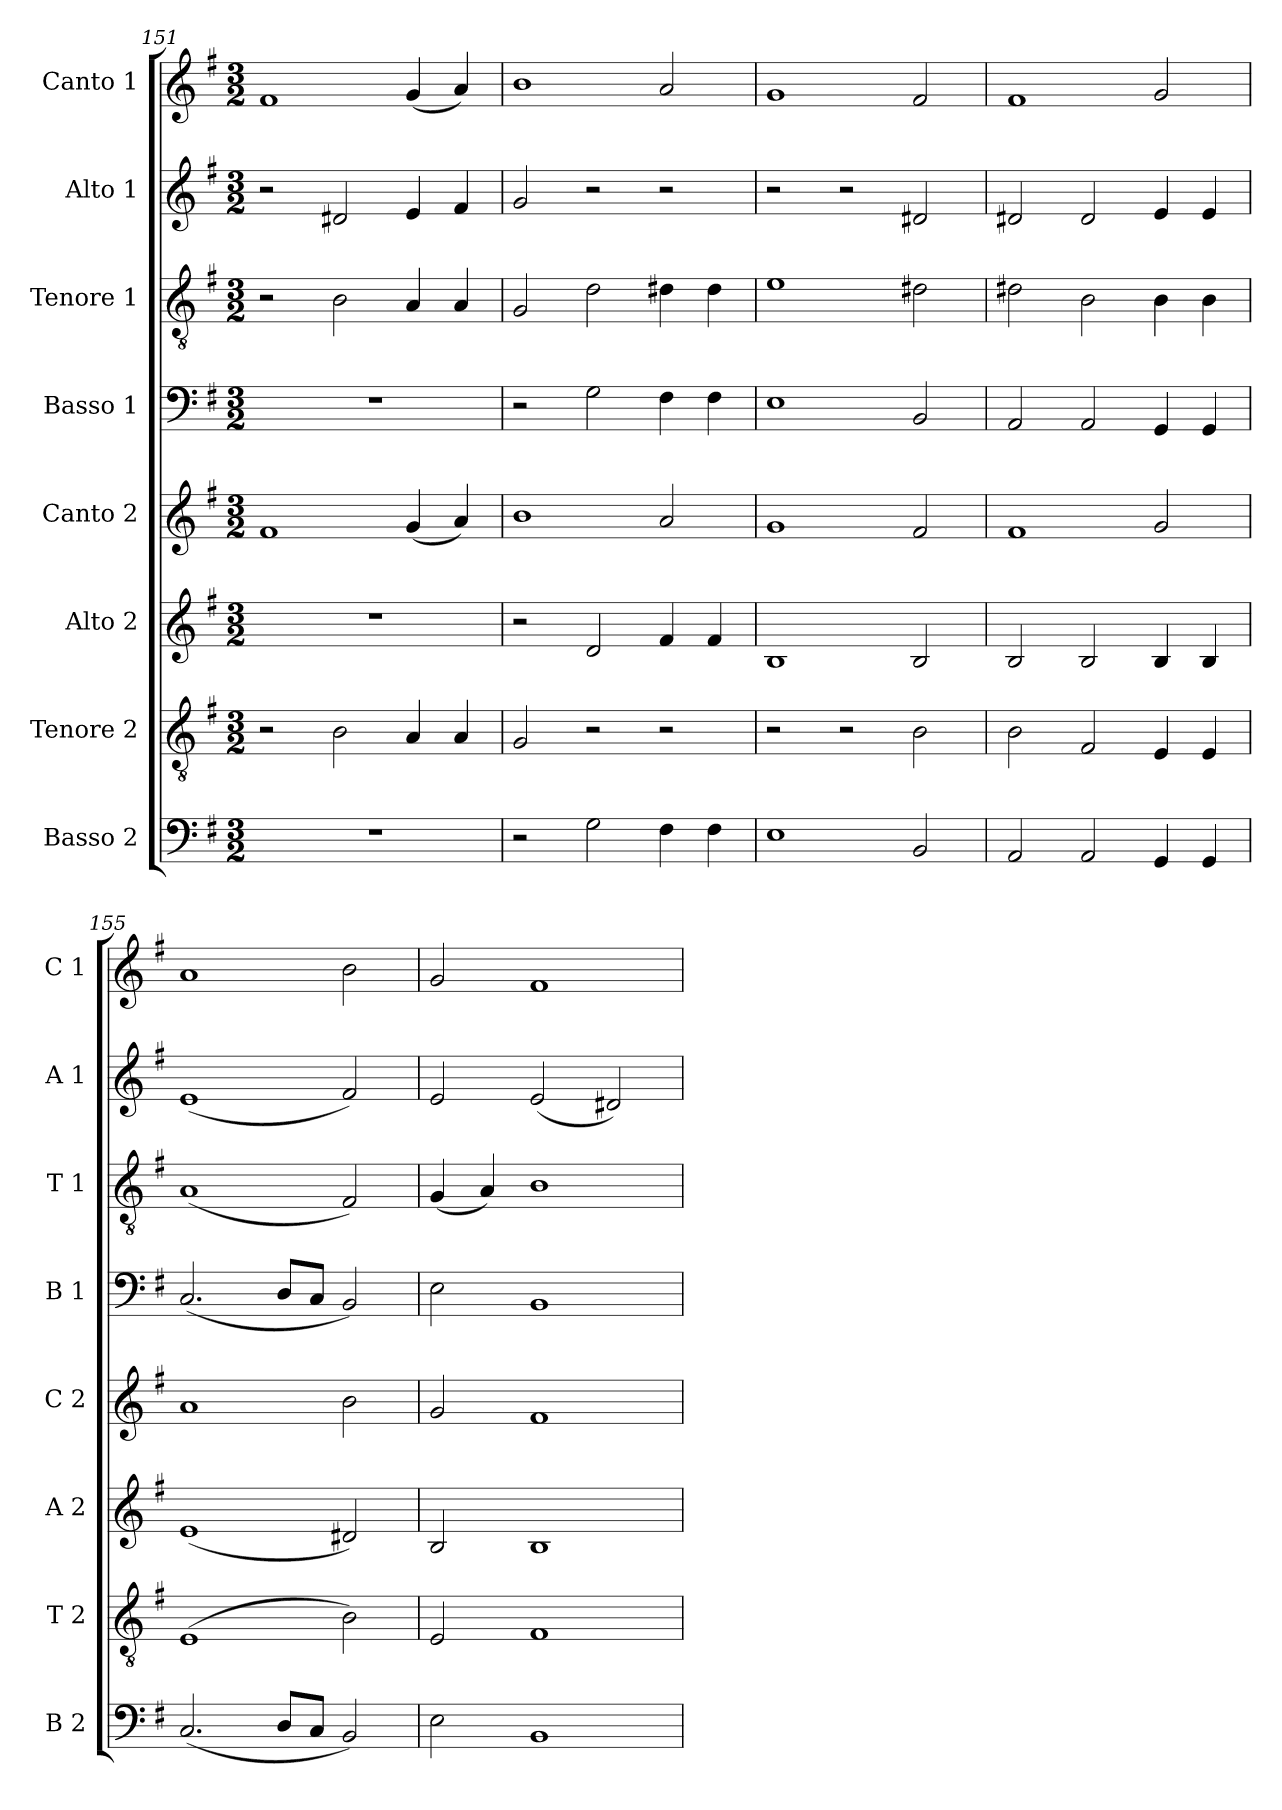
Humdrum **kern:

**kern	**kern	**kern	**kern	**kern	**kern	**kern	**kern
*part8	*part7	*part6	*part5	*part4	*part3	*part2	*part1
*staff8	*staff7	*staff6	*staff5	*staff4	*staff3	*staff2	*staff1
*I"Basso 2	*I"Tenore 2	*I"Alto 2	*I"Canto 2	*I"Basso 1	*I"Tenore 1	*I"Alto 1	*I"Canto 1
*I'B 2	*I'T 2	*I'A 2	*I'C 2	*I'B 1	*I'T 1	*I'A 1	*I'C 1
*clefF4	*clefGv2	*clefG2	*clefG2	*clefF4	*clefGv2	*clefG2	*clefG2
*k[f#]	*k[f#]	*k[f#]	*k[f#]	*k[f#]	*k[f#]	*k[f#]	*k[f#]
*G:	*G:	*G:	*G:	*G:	*G:	*G:	*G:
*M3/2	*M3/2	*M3/2	*M3/2	*M3/2	*M3/2	*M3/2	*M3/2
=151	=151	=151	=151	=151	=151	=151	=151
1.r	2r	1.r	1f#	1.r	2r	2r	1f#
.	2B\	.	.	.	2B\	2d#X/	.
.	4A/	.	(4g/	.	4A/	4e/	(4g/
.	4A/	.	4a/)	.	4A/	4f#/	4a/)
=152	=152	=152	=152	=152	=152	=152	=152
2r	2G/	2r	1b	2r	2G/	2g/	1b
2G\	2r	2d/	.	2G\	2d\	2r	.
4F#\	2r	4f#/	2a/	4F#\	4d#X\	2r	2a/
4F#\	.	4f#/	.	4F#\	4d#\	.	.
!!LO:LB:g=z
=153	=153	=153	=153	=153	=153	=153	=153
1E	2r	1B	1g	1E	1e	2r	1g
.	2r	.	.	.	.	2r	.
2BB/	2B\	2B/	2f#/	2BB/	2d#X\	2d#X/	2f#/
=154	=154	=154	=154	=154	=154	=154	=154
2AA/	2B\	2B/	1f#	2AA/	2d#X\	2d#X/	1f#
2AA/	2F#/	2B/	.	2AA/	2B\	2d#/	.
4GG/	4E/	4B/	2g/	4GG/	4B\	4e/	2g/
4GG/	4E/	4B/	.	4GG/	4B\	4e/	.
=155	=155	=155	=155	=155	=155	=155	=155
(2.C/	(>1E	(1e	1a	(2.C/	(1A	(1e	1a
8D/L	.	.	.	8D/L	.	.	.
8C/J	.	.	.	8C/J	.	.	.
2BB/)	2B\)	2d#X/)	2b\	2BB/)	2F#/)	2f#/)	2b\
=156	=156	=156	=156	=156	=156	=156	=156
2E\	2E/	2B/	2g/	2E\	(4G/	2e/	2g/
.	.	.	.	.	4A/)	.	.
1BB	1F#	1B	1f#	1BB	1B	(2e/	1f#
.	.	.	.	.	.	2d#X/)	.
=	=	=	=	=	=	=	=
*-	*-	*-	*-	*-	*-	*-	*-
